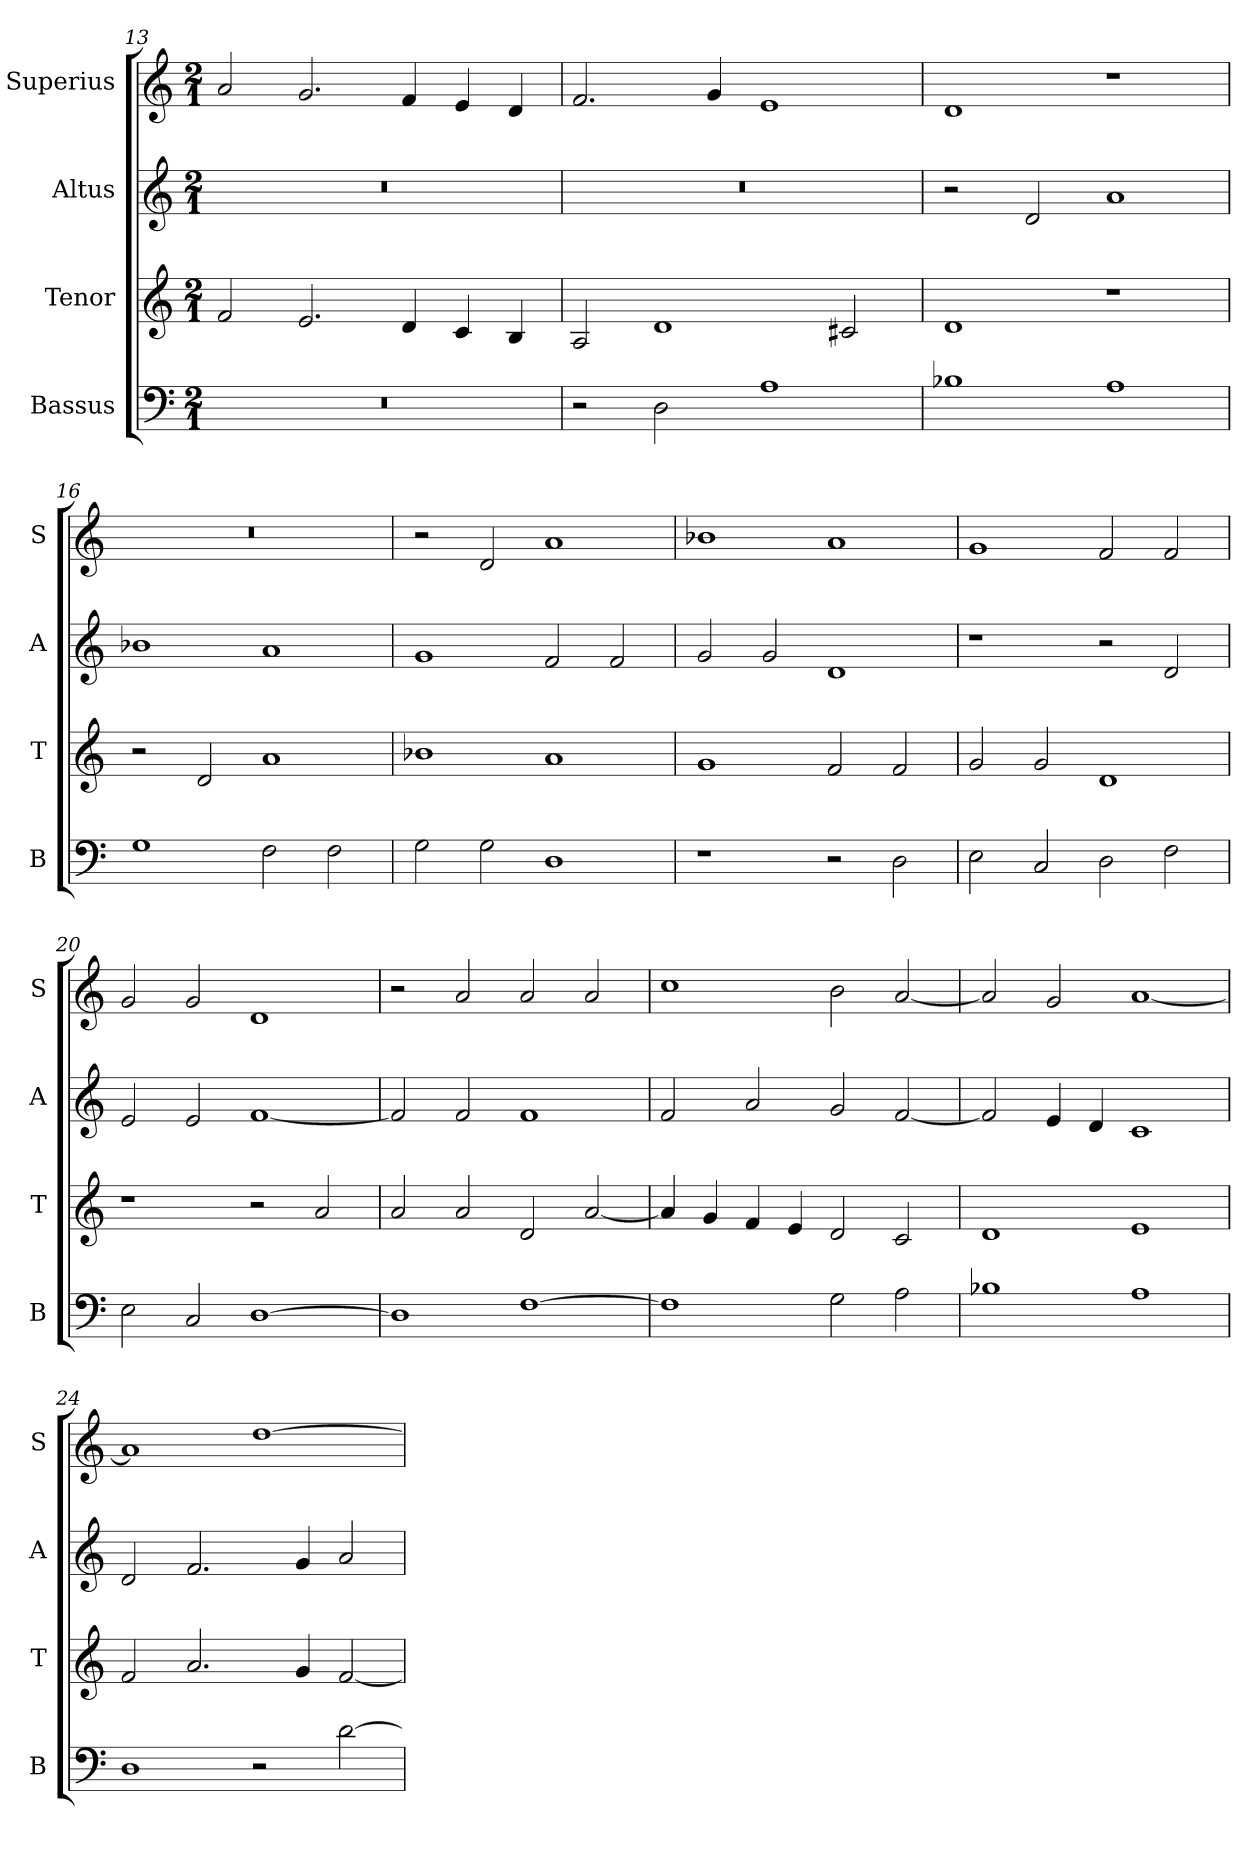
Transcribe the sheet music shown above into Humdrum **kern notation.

**kern	**kern	**kern	**kern
*part4	*part3	*part2	*part1
*staff4	*staff3	*staff2	*staff1
*I"Bassus	*I"Tenor	*I"Altus	*I"Superius
*I'B	*I'T	*I'A	*I'S
*clefF4	*clefG2	*clefG2	*clefG2
*k[]	*k[]	*k[]	*k[]
*C:	*C:	*C:	*C:
*M2/1	*M2/1	*M2/1	*M2/1
=13	=13	=13	=13
0r	2f	0r	2a
.	2.e	.	2.g
.	4d	.	4f
.	4c	.	4e
.	4B	.	4d
=14	=14	=14	=14
2r	2A	0r	2.f
2D	1d	.	.
.	.	.	4g
1A	.	.	1e
.	2c#X	.	.
=15	=15	=15	=15
1B-X	1d	2r	1d
.	.	2d	.
1A	1r	1a	1r
=16	=16	=16	=16
1G	2r	1b-X	0r
.	2d	.	.
2F	1a	1a	.
2F	.	.	.
=17	=17	=17	=17
2G	1b-X	1g	2r
2G	.	.	2d
1D	1a	2f	1a
.	.	2f	.
=18	=18	=18	=18
1r	1g	2g	1b-X
.	.	2g	.
2r	2f	1d	1a
2D	2f	.	.
=19	=19	=19	=19
2E	2g	1r	1g
2C	2g	.	.
2D	1d	2r	2f
2F	.	2d	2f
=20	=20	=20	=20
2E	1r	2e	2g
2C	.	2e	2g
[1D	2r	[1f	1d
.	2a	.	.
=21	=21	=21	=21
1D]	2a	2f]	2r
.	2a	2f	2a
[1F	2d	1f	2a
.	[2a	.	2a
=22	=22	=22	=22
1F]	4a]	2f	1cc
.	4g	.	.
.	4f	2a	.
.	4e	.	.
2G	2d	2g	2b
2A	2c	[2f	[2a
=23	=23	=23	=23
1B-X	1d	2f]	2a]
.	.	4e	2g
.	.	4d	.
1A	1e	1c	[1a
=24	=24	=24	=24
1D	2f	2d	1a]
.	2.a	2.f	.
2r	.	.	[1dd
.	4g	4g	.
[2d	[2f	2a	.
=	=	=	=
*-	*-	*-	*-
